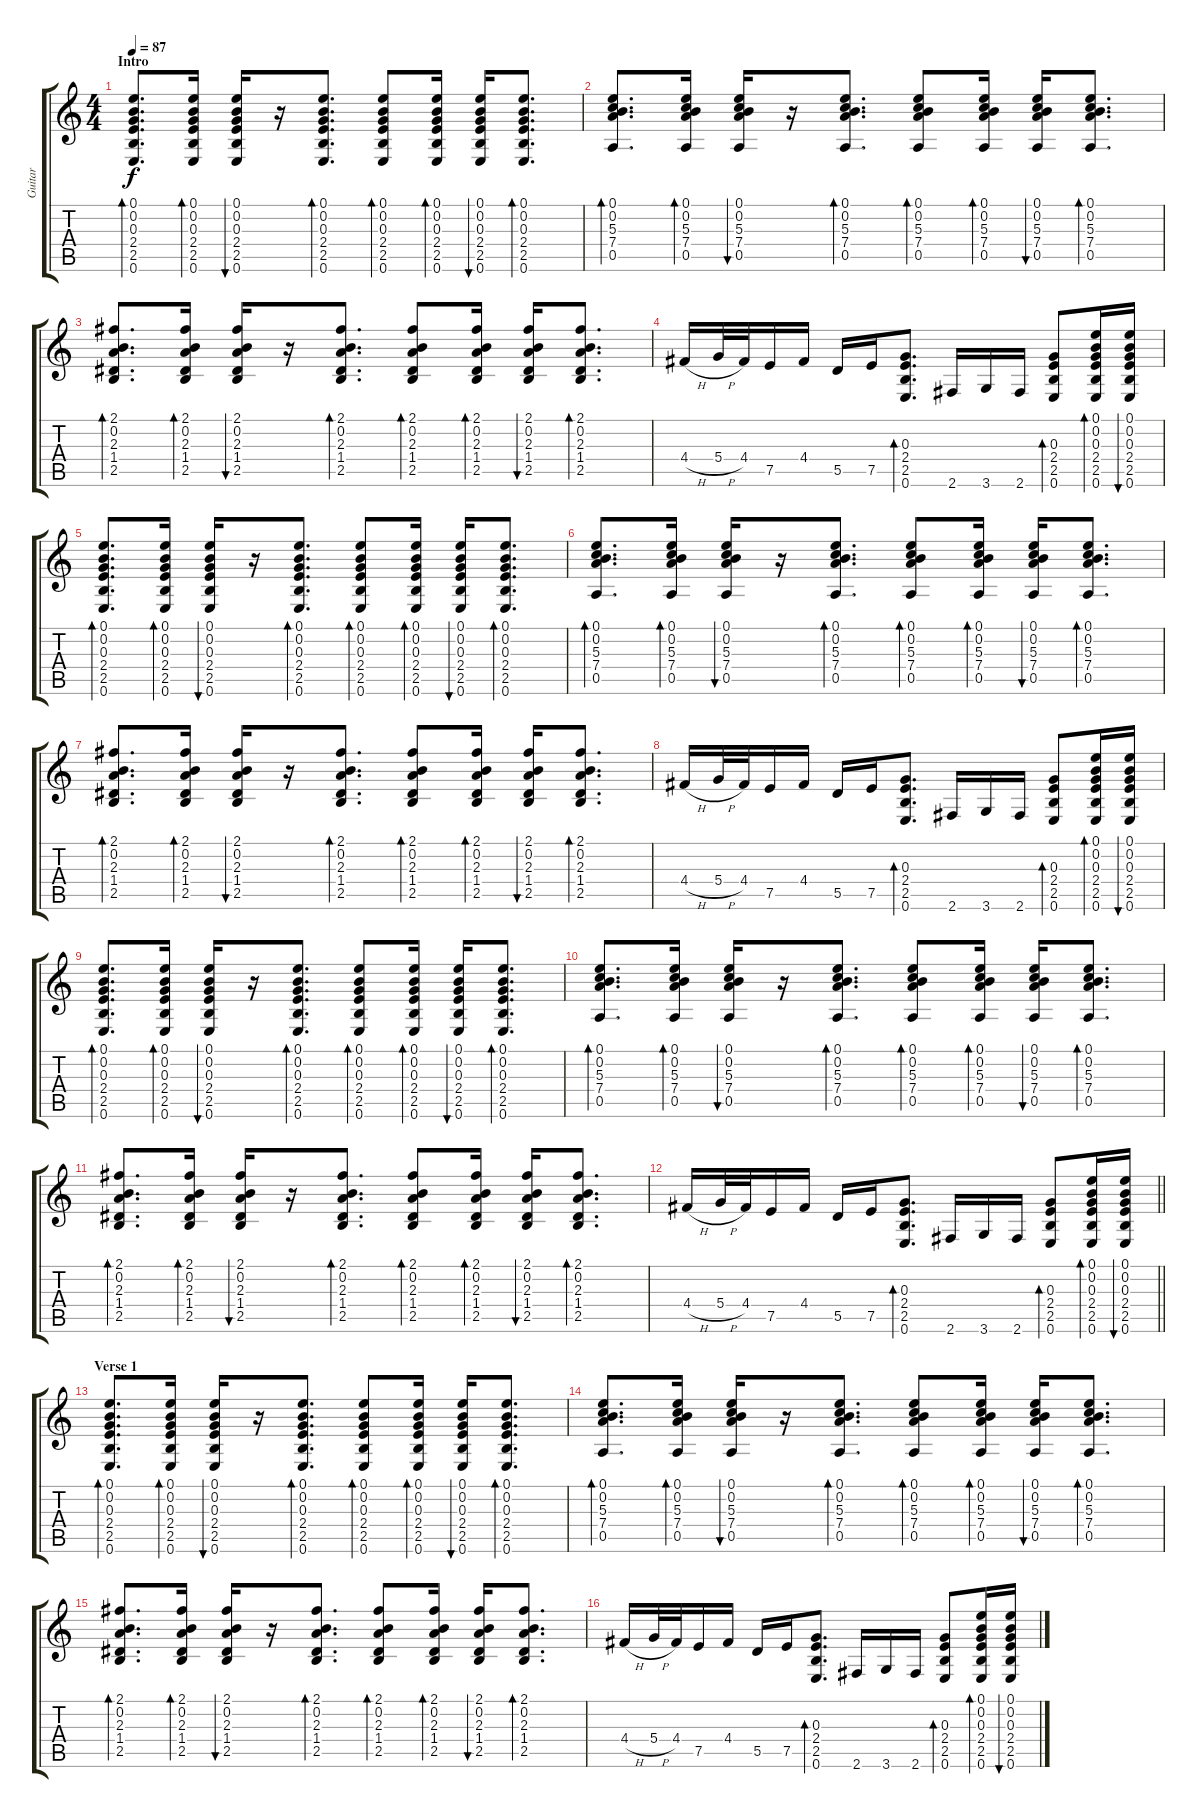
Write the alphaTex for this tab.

\track ("Guitar" "Guitar") {instrument acousticguitarnylon}
\staff {score tabs}
\tuning (E4 B3 G3 D3 A2 E2) {hide}
\ts (4 4)
\section ("" "Intro")
\tempo 87
\clef g2
\ks c
(0.1 0.2 0.3 2.4 2.5 0.6).8{d bd 60 dy f volume 0 instrument acousticguitarnylon} (0.1 0.2 0.3 2.4 2.5 0.6).16{bd 60 volume 5} (0.1 0.2 0.3 2.4 2.5 0.6).16{bu 60} r.16 (0.1 0.2 0.3 2.4 2.5 0.6).8{d bd 60} (0.1 0.2 0.3 2.4 2.5 0.6).8{bd 60} (0.1 0.2 0.3 2.4 2.5 0.6).16{bd 60} (0.1 0.2 0.3 2.4 2.5 0.6).16{bu 60} (0.1 0.2 0.3 2.4 2.5 0.6).8{d bd 60} |
(0.1 0.2 5.3 7.4 0.5).8{d bd 60} (0.1 0.2 5.3 7.4 0.5).16{bd 60} (0.1 0.2 5.3 7.4 0.5).16{bu 60} r.16 (0.1 0.2 5.3 7.4 0.5).8{d bd 60} (0.1 0.2 5.3 7.4 0.5).8{bd 60} (0.1 0.2 5.3 7.4 0.5).16{bd 60} (0.1 0.2 5.3 7.4 0.5).16{bu 60} (0.1 0.2 5.3 7.4 0.5).8{d bd 60} |
(2.1 0.2 2.3 1.4 2.5).8{d bd 60 volume 8} (2.1 0.2 2.3 1.4 2.5).16{bd 60} (2.1 0.2 2.3 1.4 2.5).16{bu 60} r.16 (2.1 0.2 2.3 1.4 2.5).8{d bd 60} (2.1 0.2 2.3 1.4 2.5).8{bd 60} (2.1 0.2 2.3 1.4 2.5).16{bd 60} (2.1 0.2 2.3 1.4 2.5).16{bu 60} (2.1 0.2 2.3 1.4 2.5).8{d bd 60} |
4.4{h}.16 5.4{h}.32 4.4.32 7.5.16 4.4.16 5.5.16 7.5.16 (0.3 2.4 2.5 0.6).8{d bd 60} 2.6.16 3.6.16 2.6.16 (0.3 2.4 2.5 0.6).8{bd 60} (0.1 0.2 0.3 2.4 2.5 0.6).16{bd 60} (0.1 0.2 0.3 2.4 2.5 0.6).16{bu 60} |
(0.1 0.2 0.3 2.4 2.5 0.6).8{d bd 60 volume 10} (0.1 0.2 0.3 2.4 2.5 0.6).16{bd 60} (0.1 0.2 0.3 2.4 2.5 0.6).16{bu 60} r.16 (0.1 0.2 0.3 2.4 2.5 0.6).8{d bd 60} (0.1 0.2 0.3 2.4 2.5 0.6).8{bd 60} (0.1 0.2 0.3 2.4 2.5 0.6).16{bd 60} (0.1 0.2 0.3 2.4 2.5 0.6).16{bu 60} (0.1 0.2 0.3 2.4 2.5 0.6).8{d bd 60} |
(0.1 0.2 5.3 7.4 0.5).8{d bd 60} (0.1 0.2 5.3 7.4 0.5).16{bd 60} (0.1 0.2 5.3 7.4 0.5).16{bu 60} r.16 (0.1 0.2 5.3 7.4 0.5).8{d bd 60} (0.1 0.2 5.3 7.4 0.5).8{bd 60} (0.1 0.2 5.3 7.4 0.5).16{bd 60} (0.1 0.2 5.3 7.4 0.5).16{bu 60} (0.1 0.2 5.3 7.4 0.5).8{d bd 60} |
(2.1 0.2 2.3 1.4 2.5).8{d bd 60 volume 14} (2.1 0.2 2.3 1.4 2.5).16{bd 60} (2.1 0.2 2.3 1.4 2.5).16{bu 60} r.16 (2.1 0.2 2.3 1.4 2.5).8{d bd 60} (2.1 0.2 2.3 1.4 2.5).8{bd 60} (2.1 0.2 2.3 1.4 2.5).16{bd 60} (2.1 0.2 2.3 1.4 2.5).16{bu 60} (2.1 0.2 2.3 1.4 2.5).8{d bd 60} |
4.4{h}.16 5.4{h}.32 4.4.32 7.5.16 4.4.16 5.5.16 7.5.16 (0.3 2.4 2.5 0.6).8{d bd 60} 2.6.16 3.6.16 2.6.16 (0.3 2.4 2.5 0.6).8{bd 60} (0.1 0.2 0.3 2.4 2.5 0.6).16{bd 60} (0.1 0.2 0.3 2.4 2.5 0.6).16{bu 60} |
(0.1 0.2 0.3 2.4 2.5 0.6).8{d bd 60} (0.1 0.2 0.3 2.4 2.5 0.6).16{bd 60} (0.1 0.2 0.3 2.4 2.5 0.6).16{bu 60} r.16 (0.1 0.2 0.3 2.4 2.5 0.6).8{d bd 60} (0.1 0.2 0.3 2.4 2.5 0.6).8{bd 60} (0.1 0.2 0.3 2.4 2.5 0.6).16{bd 60} (0.1 0.2 0.3 2.4 2.5 0.6).16{bu 60} (0.1 0.2 0.3 2.4 2.5 0.6).8{d bd 60} |
(0.1 0.2 5.3 7.4 0.5).8{d bd 60} (0.1 0.2 5.3 7.4 0.5).16{bd 60} (0.1 0.2 5.3 7.4 0.5).16{bu 60} r.16 (0.1 0.2 5.3 7.4 0.5).8{d bd 60} (0.1 0.2 5.3 7.4 0.5).8{bd 60} (0.1 0.2 5.3 7.4 0.5).16{bd 60} (0.1 0.2 5.3 7.4 0.5).16{bu 60} (0.1 0.2 5.3 7.4 0.5).8{d bd 60} |
(2.1 0.2 2.3 1.4 2.5).8{d bd 60} (2.1 0.2 2.3 1.4 2.5).16{bd 60} (2.1 0.2 2.3 1.4 2.5).16{bu 60} r.16 (2.1 0.2 2.3 1.4 2.5).8{d bd 60} (2.1 0.2 2.3 1.4 2.5).8{bd 60} (2.1 0.2 2.3 1.4 2.5).16{bd 60} (2.1 0.2 2.3 1.4 2.5).16{bu 60} (2.1 0.2 2.3 1.4 2.5).8{d bd 60} |
\barLineRight lightlight
4.4{h}.16 5.4{h}.32 4.4.32 7.5.16 4.4.16 5.5.16 7.5.16 (0.3 2.4 2.5 0.6).8{d bd 60} 2.6.16 3.6.16 2.6.16 (0.3 2.4 2.5 0.6).8{bd 60} (0.1 0.2 0.3 2.4 2.5 0.6).16{bd 60} (0.1 0.2 0.3 2.4 2.5 0.6).16{bu 60} |
\section ("" "Verse 1")
(0.1 0.2 0.3 2.4 2.5 0.6).8{d bd 60} (0.1 0.2 0.3 2.4 2.5 0.6).16{bd 60} (0.1 0.2 0.3 2.4 2.5 0.6).16{bu 60} r.16 (0.1 0.2 0.3 2.4 2.5 0.6).8{d bd 60} (0.1 0.2 0.3 2.4 2.5 0.6).8{bd 60} (0.1 0.2 0.3 2.4 2.5 0.6).16{bd 60} (0.1 0.2 0.3 2.4 2.5 0.6).16{bu 60} (0.1 0.2 0.3 2.4 2.5 0.6).8{d bd 60} |
(0.1 0.2 5.3 7.4 0.5).8{d bd 60} (0.1 0.2 5.3 7.4 0.5).16{bd 60} (0.1 0.2 5.3 7.4 0.5).16{bu 60} r.16 (0.1 0.2 5.3 7.4 0.5).8{d bd 60} (0.1 0.2 5.3 7.4 0.5).8{bd 60} (0.1 0.2 5.3 7.4 0.5).16{bd 60} (0.1 0.2 5.3 7.4 0.5).16{bu 60} (0.1 0.2 5.3 7.4 0.5).8{d bd 60} |
(2.1 0.2 2.3 1.4 2.5).8{d bd 60} (2.1 0.2 2.3 1.4 2.5).16{bd 60} (2.1 0.2 2.3 1.4 2.5).16{bu 60} r.16 (2.1 0.2 2.3 1.4 2.5).8{d bd 60} (2.1 0.2 2.3 1.4 2.5).8{bd 60} (2.1 0.2 2.3 1.4 2.5).16{bd 60} (2.1 0.2 2.3 1.4 2.5).16{bu 60} (2.1 0.2 2.3 1.4 2.5).8{d bd 60} |
4.4{h}.16 5.4{h}.32 4.4.32 7.5.16 4.4.16 5.5.16 7.5.16 (0.3 2.4 2.5 0.6).8{d bd 60} 2.6.16 3.6.16 2.6.16 (0.3 2.4 2.5 0.6).8{bd 60} (0.1 0.2 0.3 2.4 2.5 0.6).16{bd 60} (0.1 0.2 0.3 2.4 2.5 0.6).16{bu 60}
